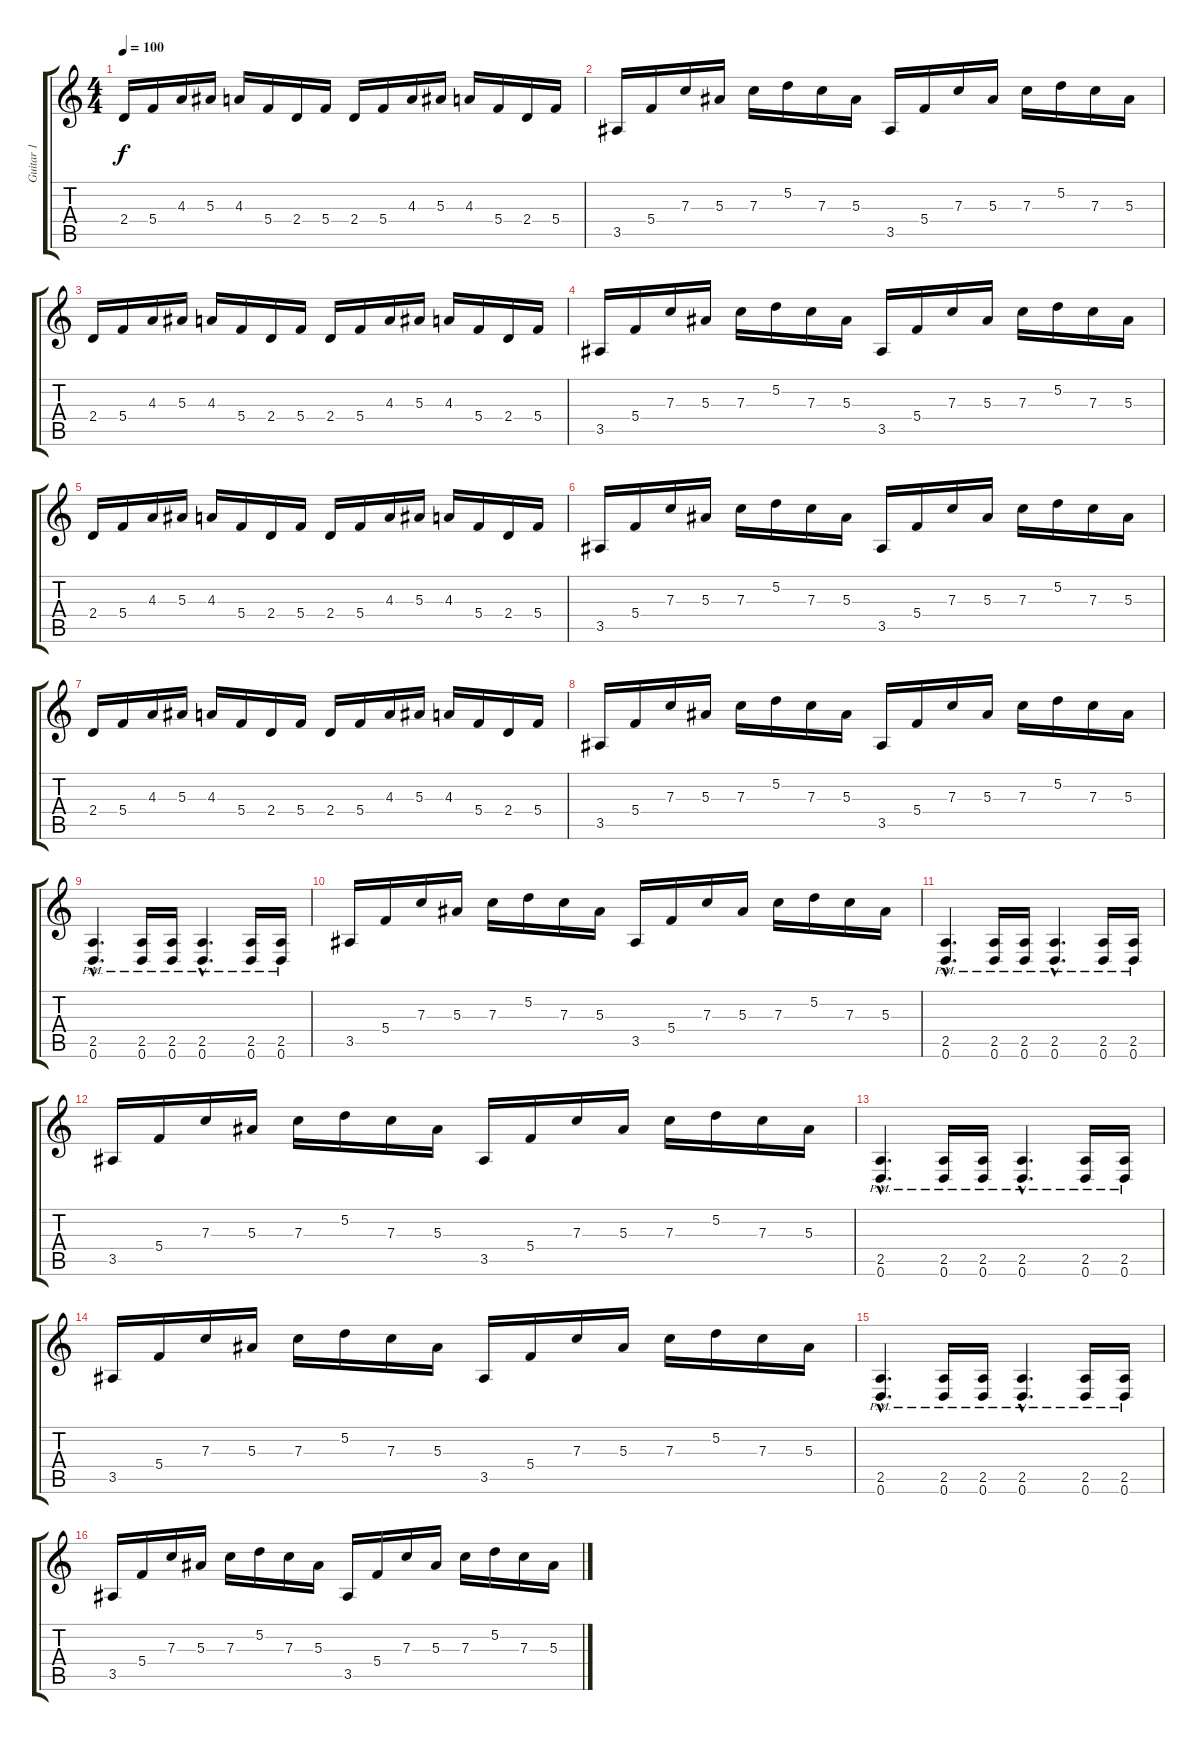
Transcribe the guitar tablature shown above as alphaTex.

\track ("Guitar 1" "Guitar 1") {instrument distortionguitar}
\staff {score tabs}
\tuning (D4 A3 F3 C3 G2 D2) {hide}
\ts (4 4)
\tempo 100
\clef g2
\ks c
2.4.16{dy f instrument distortionguitar} 5.4.16 4.3.16 5.3.16 4.3.16 5.4.16 2.4.16 5.4.16 2.4.16 5.4.16 4.3.16 5.3.16 4.3.16 5.4.16 2.4.16 5.4.16 |
3.5.16 5.4.16 7.3.16 5.3.16 7.3.16 5.2.16 7.3.16 5.3.16 3.5.16 5.4.16 7.3.16 5.3.16 7.3.16 5.2.16 7.3.16 5.3.16 |
2.4.16 5.4.16 4.3.16 5.3.16 4.3.16 5.4.16 2.4.16 5.4.16 2.4.16 5.4.16 4.3.16 5.3.16 4.3.16 5.4.16 2.4.16 5.4.16 |
3.5.16 5.4.16 7.3.16 5.3.16 7.3.16 5.2.16 7.3.16 5.3.16 3.5.16 5.4.16 7.3.16 5.3.16 7.3.16 5.2.16 7.3.16 5.3.16 |
2.4.16 5.4.16 4.3.16 5.3.16 4.3.16 5.4.16 2.4.16 5.4.16 2.4.16 5.4.16 4.3.16 5.3.16 4.3.16 5.4.16 2.4.16 5.4.16 |
3.5.16 5.4.16 7.3.16 5.3.16 7.3.16 5.2.16 7.3.16 5.3.16 3.5.16 5.4.16 7.3.16 5.3.16 7.3.16 5.2.16 7.3.16 5.3.16 |
2.4.16 5.4.16 4.3.16 5.3.16 4.3.16 5.4.16 2.4.16 5.4.16 2.4.16 5.4.16 4.3.16 5.3.16 4.3.16 5.4.16 2.4.16 5.4.16 |
3.5.16 5.4.16 7.3.16 5.3.16 7.3.16 5.2.16 7.3.16 5.3.16 3.5.16 5.4.16 7.3.16 5.3.16 7.3.16 5.2.16 7.3.16 5.3.16 |
(2.5{hac pm} 0.6{hac pm}).4{d} (2.5{pm} 0.6{pm}).16 (2.5{pm} 0.6{pm}).16 (2.5{hac pm} 0.6{hac pm}).4{d} (2.5{pm} 0.6{pm}).16 (2.5{pm} 0.6{pm}).16 |
3.5.16 5.4.16 7.3.16 5.3.16 7.3.16 5.2.16 7.3.16 5.3.16 3.5.16 5.4.16 7.3.16 5.3.16 7.3.16 5.2.16 7.3.16 5.3.16 |
(2.5{hac pm} 0.6{hac pm}).4{d} (2.5{pm} 0.6{pm}).16 (2.5{pm} 0.6{pm}).16 (2.5{hac pm} 0.6{hac pm}).4{d} (2.5{pm} 0.6{pm}).16 (2.5{pm} 0.6{pm}).16 |
3.5.16 5.4.16 7.3.16 5.3.16 7.3.16 5.2.16 7.3.16 5.3.16 3.5.16 5.4.16 7.3.16 5.3.16 7.3.16 5.2.16 7.3.16 5.3.16 |
(2.5{hac pm} 0.6{hac pm}).4{d} (2.5{pm} 0.6{pm}).16 (2.5{pm} 0.6{pm}).16 (2.5{hac pm} 0.6{hac pm}).4{d} (2.5{pm} 0.6{pm}).16 (2.5{pm} 0.6{pm}).16 |
3.5.16 5.4.16 7.3.16 5.3.16 7.3.16 5.2.16 7.3.16 5.3.16 3.5.16 5.4.16 7.3.16 5.3.16 7.3.16 5.2.16 7.3.16 5.3.16 |
(2.5{hac pm} 0.6{hac pm}).4{d} (2.5{pm} 0.6{pm}).16 (2.5{pm} 0.6{pm}).16 (2.5{hac pm} 0.6{hac pm}).4{d} (2.5{pm} 0.6{pm}).16 (2.5{pm} 0.6{pm}).16 |
3.5.16 5.4.16 7.3.16 5.3.16 7.3.16 5.2.16 7.3.16 5.3.16 3.5.16 5.4.16 7.3.16 5.3.16 7.3.16 5.2.16 7.3.16 5.3.16
